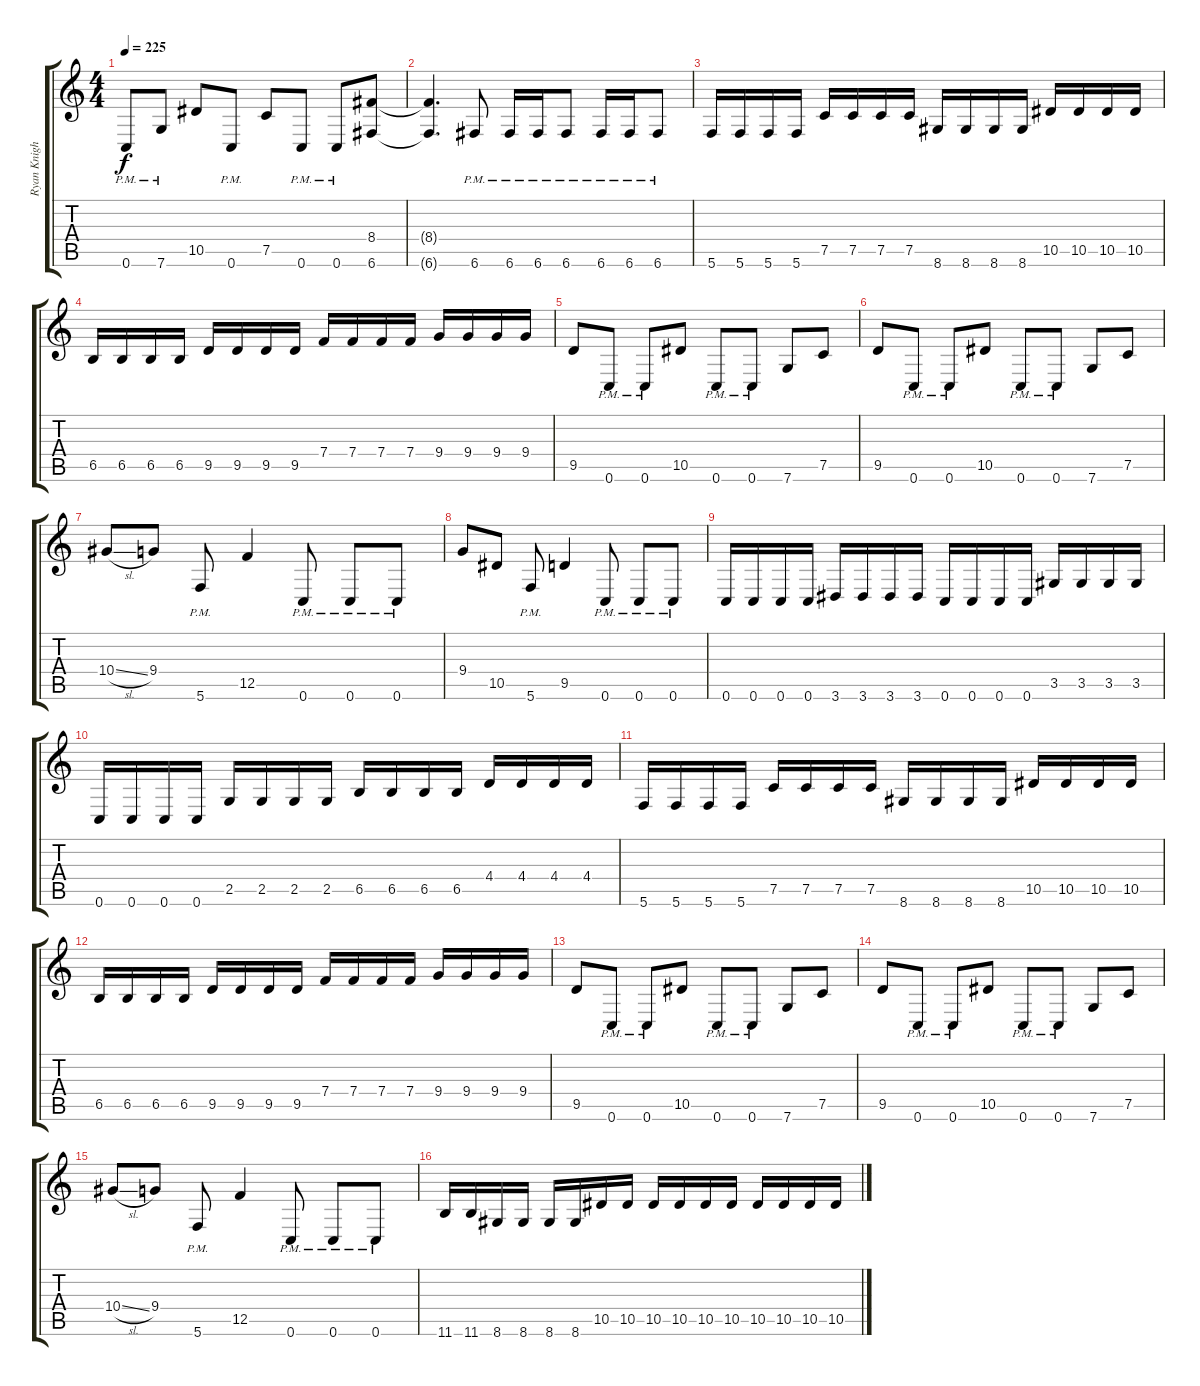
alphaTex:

\track ("Ryan Knight (Rhythm)" "Ryan Knigh") {instrument distortionguitar}
\staff {score tabs}
\tuning (C4 G3 Eb3 Bb2 F2 C2) {hide}
\ts (4 4)
\tempo 225
\clef g2
\ks c
0.6{pm}.8{dy f} 7.6{pm}.8 10.5.8 0.6{pm}.8 7.5.8 0.6{pm}.8 0.6{pm}.8 (8.4 6.6).8 |
(8.4{t} 6.6{t}).4{d} 6.6{pm}.8 6.6{pm}.16 6.6{pm}.16 6.6{pm}.8 6.6{pm}.16 6.6{pm}.16 6.6{pm}.8 |
5.6.16 5.6.16 5.6.16 5.6.16 7.5.16 7.5.16 7.5.16 7.5.16 8.6.16 8.6.16 8.6.16 8.6.16 10.5.16 10.5.16 10.5.16 10.5.16 |
6.5.16 6.5.16 6.5.16 6.5.16 9.5.16 9.5.16 9.5.16 9.5.16 7.4.16 7.4.16 7.4.16 7.4.16 9.4.16 9.4.16 9.4.16 9.4.16 |
9.5.8 0.6{pm}.8 0.6{pm}.8 10.5.8 0.6{pm}.8 0.6{pm}.8 7.6.8 7.5.8 |
9.5.8 0.6{pm}.8 0.6{pm}.8 10.5.8 0.6{pm}.8 0.6{pm}.8 7.6.8 7.5.8 |
10.4{sl}.8 9.4.8 5.6{pm}.8 12.5.4 0.6{pm}.8 0.6{pm}.8 0.6{pm}.8 |
9.4.8 10.5.8 5.6{pm}.8 9.5.4 0.6{pm}.8 0.6{pm}.8 0.6{pm}.8 |
0.6.16 0.6.16 0.6.16 0.6.16 3.6.16 3.6.16 3.6.16 3.6.16 0.6.16 0.6.16 0.6.16 0.6.16 3.5.16 3.5.16 3.5.16 3.5.16 |
0.6.16 0.6.16 0.6.16 0.6.16 2.5.16 2.5.16 2.5.16 2.5.16 6.5.16 6.5.16 6.5.16 6.5.16 4.4.16 4.4.16 4.4.16 4.4.16 |
5.6.16 5.6.16 5.6.16 5.6.16 7.5.16 7.5.16 7.5.16 7.5.16 8.6.16 8.6.16 8.6.16 8.6.16 10.5.16 10.5.16 10.5.16 10.5.16 |
6.5.16 6.5.16 6.5.16 6.5.16 9.5.16 9.5.16 9.5.16 9.5.16 7.4.16 7.4.16 7.4.16 7.4.16 9.4.16 9.4.16 9.4.16 9.4.16 |
9.5.8 0.6{pm}.8 0.6{pm}.8 10.5.8 0.6{pm}.8 0.6{pm}.8 7.6.8 7.5.8 |
9.5.8 0.6{pm}.8 0.6{pm}.8 10.5.8 0.6{pm}.8 0.6{pm}.8 7.6.8 7.5.8 |
10.4{sl}.8 9.4.8 5.6{pm}.8 12.5.4 0.6{pm}.8 0.6{pm}.8 0.6{pm}.8 |
11.6.16 11.6.16 8.6.16 8.6.16 8.6.16 8.6.16 10.5.16 10.5.16 10.5.16 10.5.16 10.5.16 10.5.16 10.5.16 10.5.16 10.5.16 10.5.16
